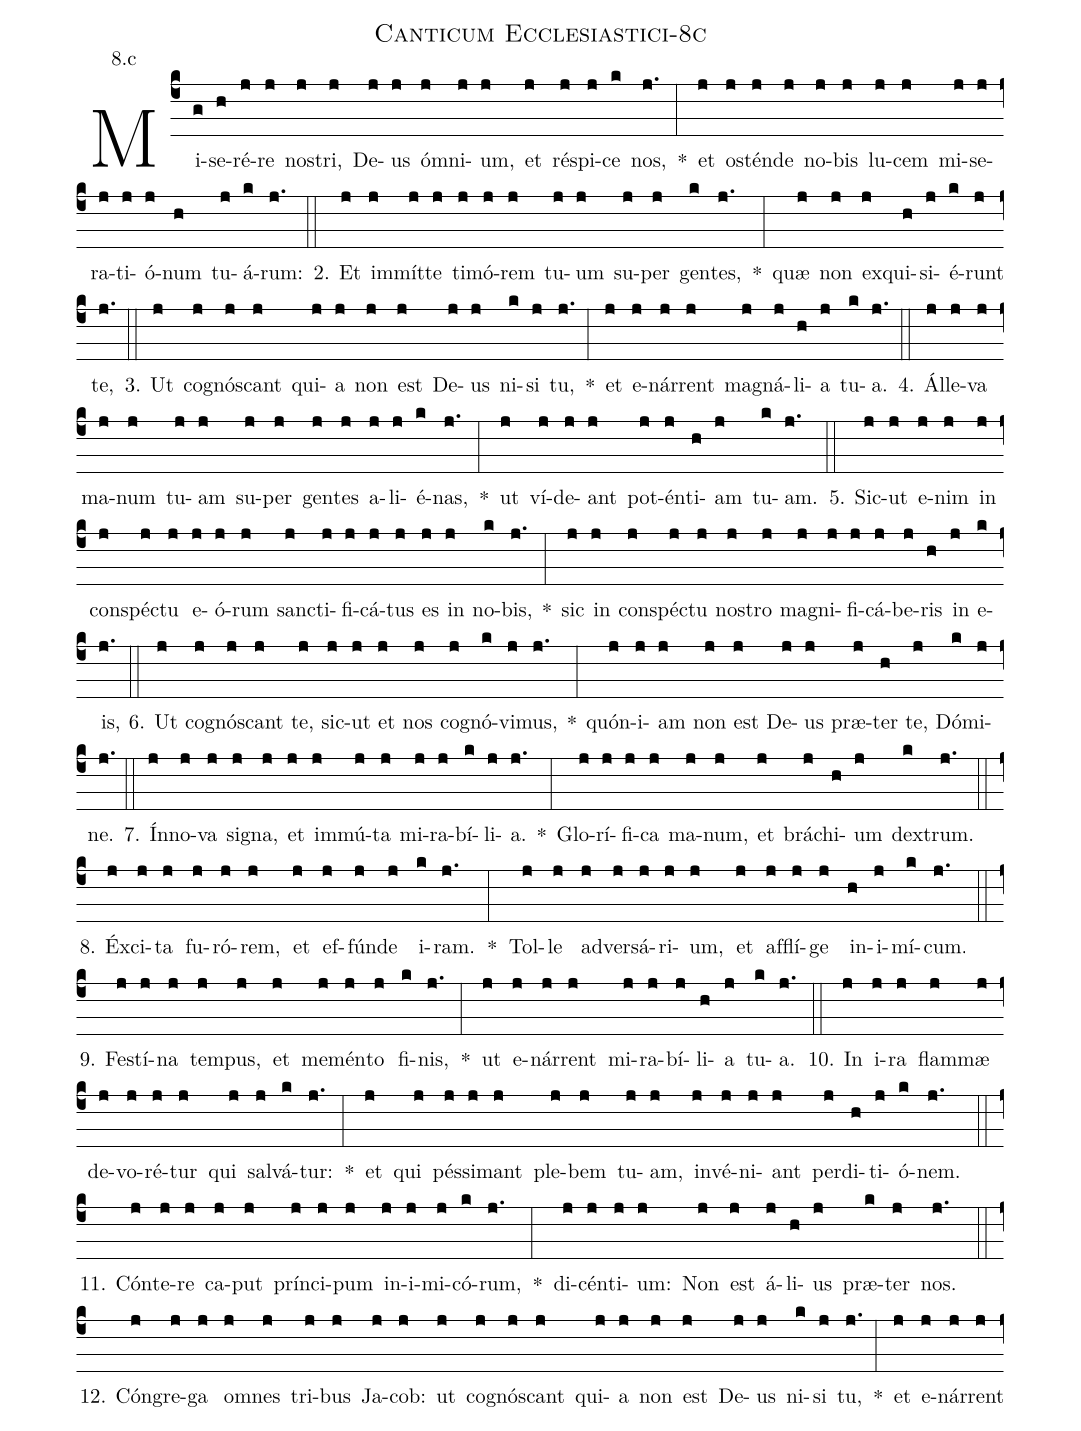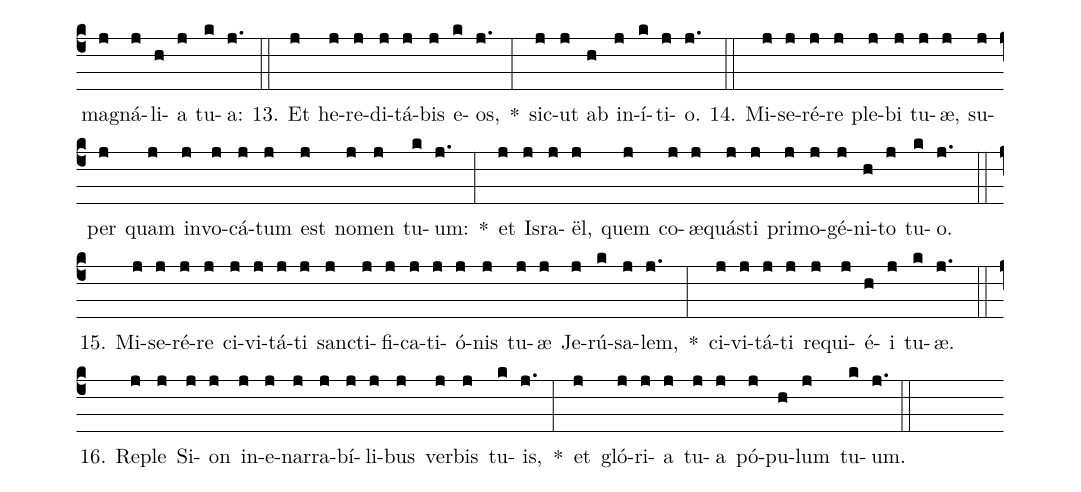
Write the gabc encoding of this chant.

name: Canticum Ecclesiastici-8c;
annotation: 8.c;
%%
(c4)Mi(g)se(h)ré(j)re(j) nos(j)tri,(j) De(j)us(j) óm(j)ni(j)um,(j) et(j) ré(j)spi(j)ce(k) nos,(j.) *(:) et(j) os(j)tén(j)de(j) no(j)bis(j) lu(j)cem(j) mi(j)se(j)ra(j)ti(j)ó(j)num(h) tu(j)á(k)rum:(j.) (::)
2. Et(j) im(j)mít(j)te(j) ti(j)mó(j)rem(j) tu(j)um(j) su(j)per(j) gen(k)tes,(j.) *(:) quæ(j) non(j) ex(j)qui(h)si(j)é(k)runt(j) te,(j.) (::)
3. Ut(j) co(j)gnós(j)cant(j) qui(j)a(j) non(j) est(j) De(j)us(j) ni(k)si(j) tu,(j.) *(:) et(j) e(j)nár(j)rent(j) ma(j)gná(j)li(h)a(j) tu(k)a.(j.) (::)
4. Ál(j)le(j)va(j) ma(j)num(j) tu(j)am(j) su(j)per(j) gen(j)tes(j) a(j)li(j)é(k)nas,(j.) *(:) ut(j) ví(j)de(j)ant(j) pot(j)én(j)ti(h)am(j) tu(k)am.(j.) (::)
5. Sic(j)ut(j) e(j)nim(j) in(j) con(j)spéc(j)tu(j) e(j)ó(j)rum(j) sanc(j)ti(j)fi(j)cá(j)tus(j) es(j) in(j) no(k)bis,(j.) *(:) sic(j) in(j) con(j)spéc(j)tu(j) nos(j)tro(j) ma(j)gni(j)fi(j)cá(j)be(j)ris(h) in(j) e(k)is,(j.) (::)
6. Ut(j) co(j)gnós(j)cant(j) te,(j) sic(j)ut(j) et(j) nos(j) co(j)gnó(k)vi(j)mus,(j.) *(:) quón(j)i(j)am(j) non(j) est(j) De(j)us(j) præ(j)ter(h) te,(j) Dó(k)mi(j)ne.(j.) (::)
7. Ín(j)no(j)va(j) si(j)gna,(j) et(j) im(j)mú(j)ta(j) mi(j)ra(j)bí(k)li(j)a.(j.) *(:) Glo(j)rí(j)fi(j)ca(j) ma(j)num,(j) et(j) brá(j)chi(h)um(j) dex(k)trum.(j.) (::)
8. Éx(j)ci(j)ta(j) fu(j)ró(j)rem,(j) et(j) ef(j)fún(j)de(j) i(k)ram.(j.) *(:) Tol(j)le(j) ad(j)ver(j)sá(j)ri(j)um,(j) et(j) af(j)flí(j)ge(j) in(h)i(j)mí(k)cum.(j.) (::)
9. Fes(j)tí(j)na(j) tem(j)pus,(j) et(j) me(j)mén(j)to(j) fi(k)nis,(j.) *(:) ut(j) e(j)nár(j)rent(j) mi(j)ra(j)bí(j)li(h)a(j) tu(k)a.(j.) (::)
10. In(j) i(j)ra(j) flam(j)mæ(j) de(j)vo(j)ré(j)tur(j) qui(j) sal(j)vá(k)tur:(j.) *(:) et(j) qui(j) pés(j)si(j)mant(j) ple(j)bem(j) tu(j)am,(j) in(j)vé(j)ni(j)ant(j) per(j)di(h)ti(j)ó(k)nem.(j.) (::)
11. Cón(j)te(j)re(j) ca(j)put(j) prín(j)ci(j)pum(j) in(j)i(j)mi(j)có(k)rum,(j.) *(:) di(j)cén(j)ti(j)um:(j) Non(j) est(j) á(j)li(h)us(j) præ(k)ter(j) nos.(j.) (::)
12. Cón(j)gre(j)ga(j) om(j)nes(j) tri(j)bus(j) Ja(j)cob:(j) ut(j) co(j)gnós(j)cant(j) qui(j)a(j) non(j) est(j) De(j)us(j) ni(k)si(j) tu,(j.) *(:) et(j) e(j)nár(j)rent(j) ma(j)gná(j)li(h)a(j) tu(k)a:(j.) (::)
13. Et(j) he(j)re(j)di(j)tá(j)bis(j) e(k)os,(j.) *(:) sic(j)ut(j) ab(h) in(j)í(k)ti(j)o.(j.) (::)
14. Mi(j)se(j)ré(j)re(j) ple(j)bi(j) tu(j)æ,(j) su(j)per(j) quam(j) in(j)vo(j)cá(j)tum(j) est(j) no(j)men(j) tu(k)um:(j.) *(:) et(j) Is(j)ra(j)ël,(j) quem(j) co(j)æ(j)quás(j)ti(j) pri(j)mo(j)gé(j)ni(h)to(j) tu(k)o.(j.) (::)
15. Mi(j)se(j)ré(j)re(j) ci(j)vi(j)tá(j)ti(j) sanc(j)ti(j)fi(j)ca(j)ti(j)ó(j)nis(j) tu(j)æ(j) Je(j)rú(k)sa(j)lem,(j.) *(:) ci(j)vi(j)tá(j)ti(j) re(j)qui(j)é(h)i(j) tu(k)æ.(j.) (::)
16. Re(j)ple(j) Si(j)on(j) in(j)e(j)nar(j)ra(j)bí(j)li(j)bus(j) ver(j)bis(j) tu(k)is,(j.) *(:) et(j) gló(j)ri(j)a(j) tu(j)a(j) pó(j)pu(h)lum(j) tu(k)um.(j.) (::)
